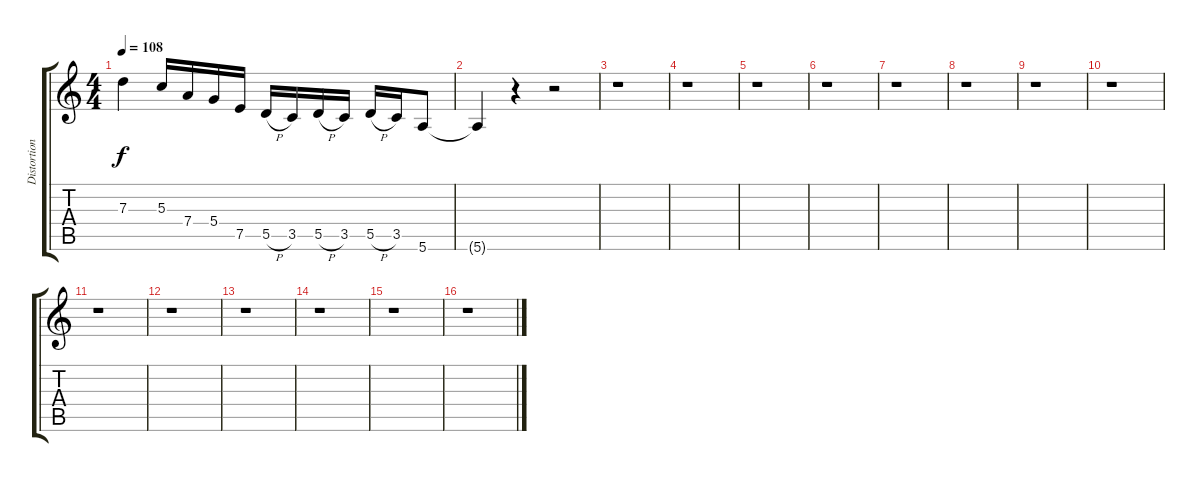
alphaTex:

\track ("Distortion Guitar 2" "Distortion") {instrument distortionguitar}
\staff {score tabs}
\tuning (E4 B3 G3 D3 A2 E2) {hide}
\ts (4 4)
\tempo 108
\clef g2
\ks c
7.3{t}.4{dy f} 5.3.16 7.4.16 5.4.16 7.5.16 5.5{h}.16 3.5.16 5.5{h}.16 3.5.16 5.5{h}.16 3.5.16 5.6.8 |
5.6{t}.4 r.4 r.2 |
r.1 |
r.1 |
r.1 |
r.1 |
r.1 |
r.1 |
r.1 |
r.1 |
r.1 |
r.1 |
r.1 |
r.1 |
r.1 |
r.1
